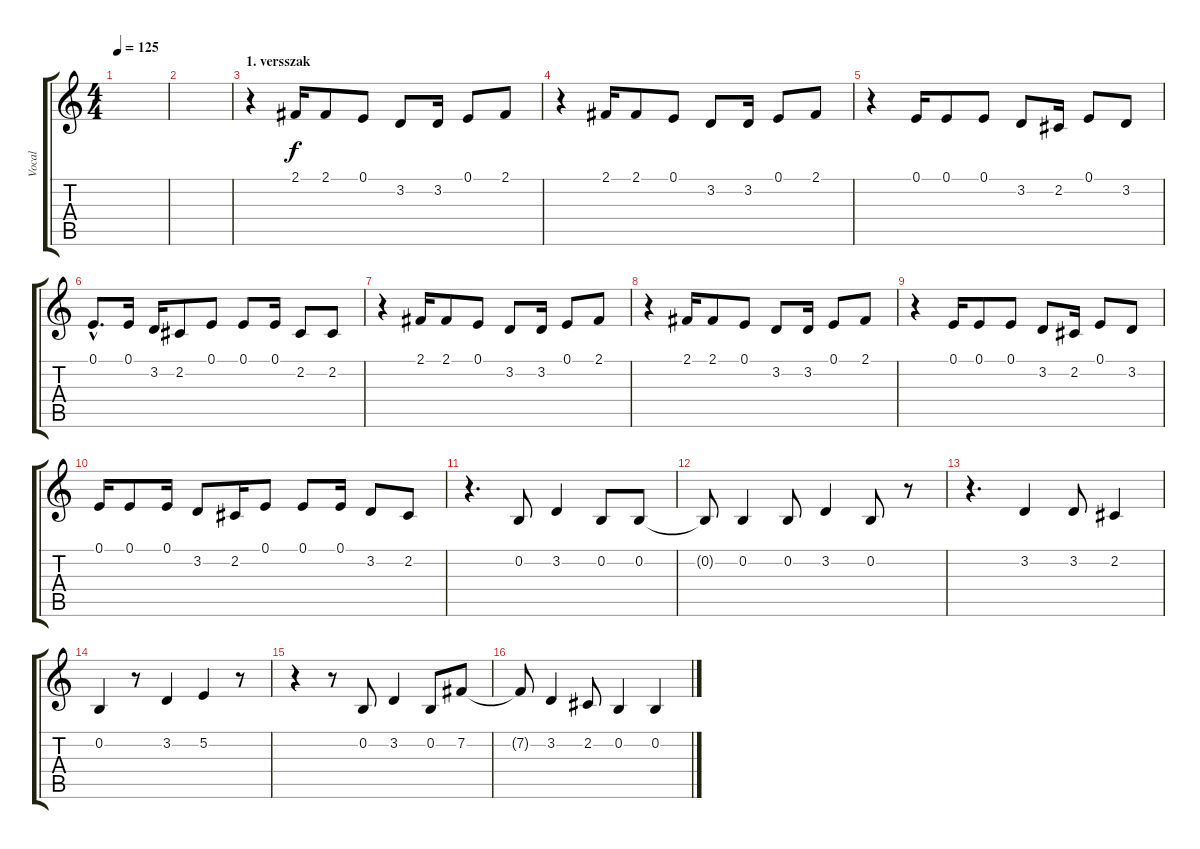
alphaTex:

\track ("Vocal" "Vocal") {instrument lead2sawtooth}
\staff {score tabs}
\tuning (E4 B3 G3 D3 A2 E2) {hide}
\ts (4 4)
\tempo 125
\clef g2
\ks c
|
|
\section ("" "1. versszak")
r.4 2.1.16 2.1.8 0.1.8 3.2.8 3.2.16 0.1.8 2.1.8 |
r.4 2.1.16 2.1.8 0.1.8 3.2.8 3.2.16 0.1.8 2.1.8 |
r.4 0.1.16 0.1.8 0.1.8 3.2.8 2.2.16 0.1.8 3.2.8 |
0.1{hac}.8{d} 0.1.16 3.2.16 2.2.8 0.1.8 0.1.8 0.1.16 2.2.8 2.2.8 |
r.4 2.1.16 2.1.8 0.1.8 3.2.8 3.2.16 0.1.8 2.1.8 |
r.4 2.1.16 2.1.8 0.1.8 3.2.8 3.2.16 0.1.8 2.1.8 |
r.4 0.1.16 0.1.8 0.1.8 3.2.8 2.2.16 0.1.8 3.2.8 |
0.1.16 0.1.8 0.1.16 3.2.8 2.2.16 0.1.8 0.1.8 0.1.16 3.2.8 2.2.8 |
r.4{d} 0.2.8 3.2.4 0.2.8 0.2.8 |
0.2{t}.8 0.2.4 0.2.8 3.2.4 0.2.8 r.8 |
r.4{d} 3.2.4 3.2.8 2.2.4 |
0.2.4 r.8 3.2.4 5.2.4 r.8 |
r.4 r.8 0.2.8 3.2.4 0.2.8 7.2.8 |
7.2{t}.8 3.2.4 2.2.8 0.2.4 0.2.4
